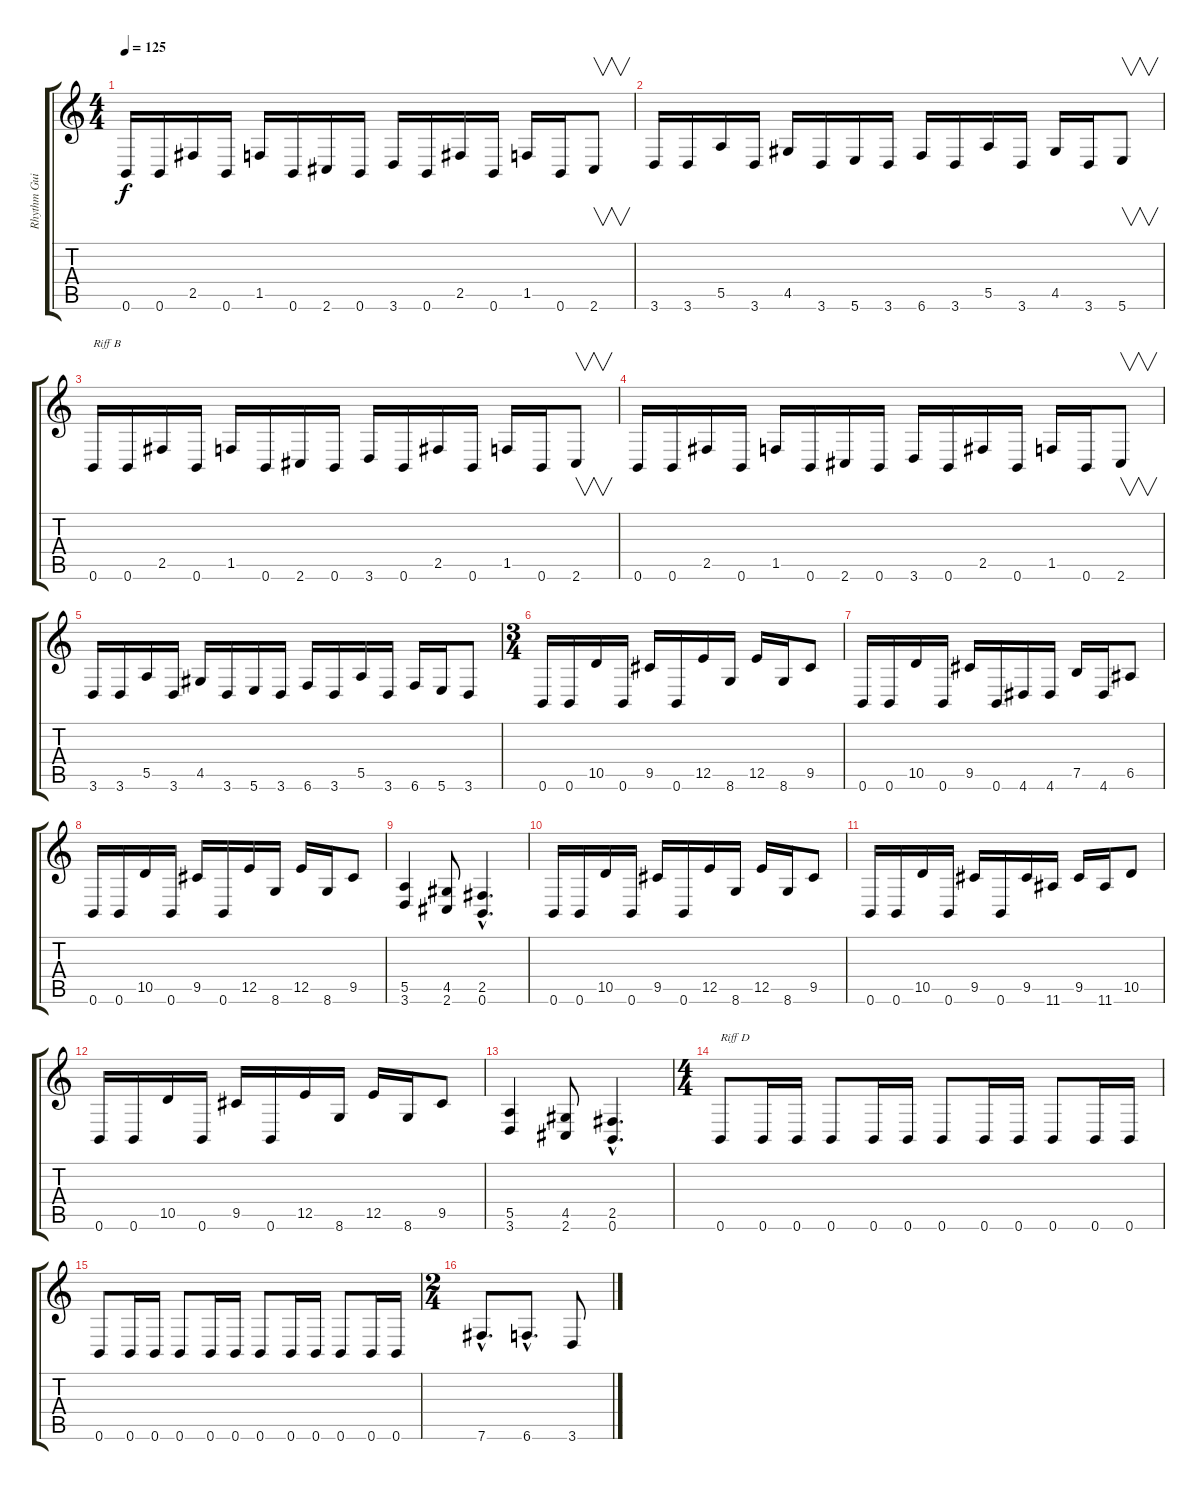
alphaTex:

\track ("Rhythm Guitar" "Rhythm Gui") {instrument distortionguitar}
\staff {score tabs}
\tuning (B3 Gb3 D3 A2 E2 B1) {hide}
\ts (4 4)
\tempo 125
\clef g2
\ks c
0.6.16{dy f} 0.6.16 2.5.16 0.6.16 1.5.16 0.6.16 2.6.16 0.6.16 3.6.16 0.6.16 2.5.16 0.6.16 1.5.16 0.6.16 2.6.8{v} |
3.6.16 3.6.16 5.5.16 3.6.16 4.5.16 3.6.16 5.6.16 3.6.16 6.6.16 3.6.16 5.5.16 3.6.16 4.5.16 3.6.16 5.6.8{v} |
0.6.16{txt "Riff B"} 0.6.16 2.5.16 0.6.16 1.5.16 0.6.16 2.6.16 0.6.16 3.6.16 0.6.16 2.5.16 0.6.16 1.5.16 0.6.16 2.6.8{v} |
0.6.16 0.6.16 2.5.16 0.6.16 1.5.16 0.6.16 2.6.16 0.6.16 3.6.16 0.6.16 2.5.16 0.6.16 1.5.16 0.6.16 2.6.8{v} |
3.6.16 3.6.16 5.5.16 3.6.16 4.5.16 3.6.16 5.6.16 3.6.16 6.6.16 3.6.16 5.5.16 3.6.16 6.6.16 5.6.16 3.6.8 |
\ts (3 4)
0.6.16 0.6.16 10.5.16 0.6.16 9.5.16 0.6.16 12.5.16 8.6.16 12.5.16 8.6.16 9.5.8 |
0.6.16 0.6.16 10.5.16 0.6.16 9.5.16 0.6.16 4.6.16 4.6.16 7.5.16 4.6.16 6.5.8 |
0.6.16 0.6.16 10.5.16 0.6.16 9.5.16 0.6.16 12.5.16 8.6.16 12.5.16 8.6.16 9.5.8 |
(5.5 3.6).4 (4.5 2.6).8 (2.5{hac} 0.6{hac}).4{d} |
0.6.16 0.6.16 10.5.16 0.6.16 9.5.16 0.6.16 12.5.16 8.6.16 12.5.16 8.6.16 9.5.8 |
0.6.16 0.6.16 10.5.16 0.6.16 9.5.16 0.6.16 9.5.16 11.6.16 9.5.16 11.6.16 10.5.8 |
0.6.16 0.6.16 10.5.16 0.6.16 9.5.16 0.6.16 12.5.16 8.6.16 12.5.16 8.6.16 9.5.8 |
(5.5 3.6).4 (4.5 2.6).8 (2.5{hac} 0.6{hac}).4{d} |
\ts (4 4)
0.6.8{txt "Riff D"} 0.6.16 0.6.16 0.6.8 0.6.16 0.6.16 0.6.8 0.6.16 0.6.16 0.6.8 0.6.16 0.6.16 |
0.6.8 0.6.16 0.6.16 0.6.8 0.6.16 0.6.16 0.6.8 0.6.16 0.6.16 0.6.8 0.6.16 0.6.16 |
\ts (2 4)
7.6{hac}.8{d} 6.6{hac}.8{d} 3.6.8
